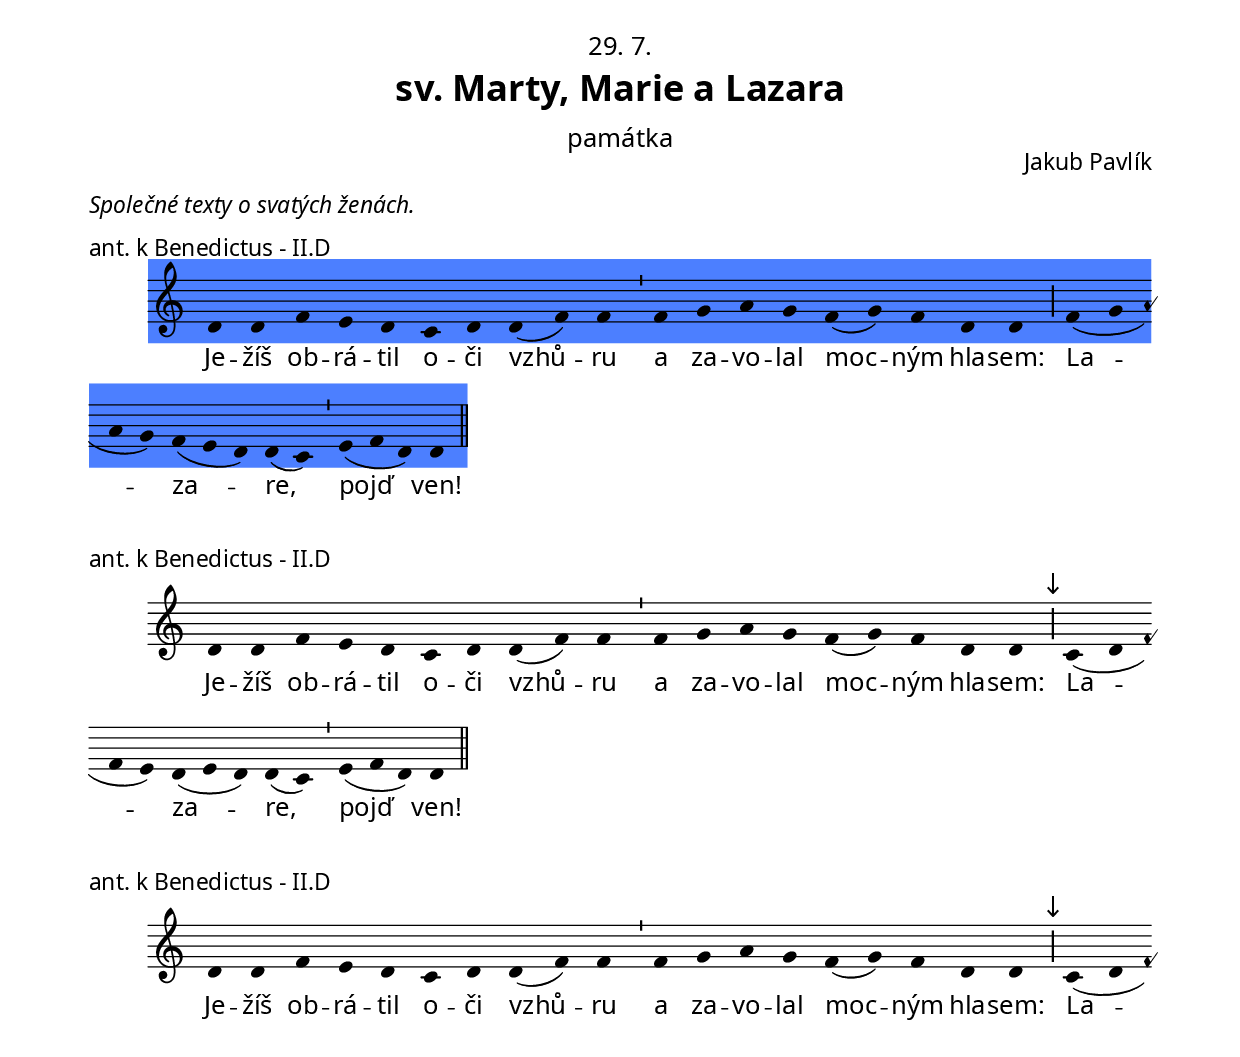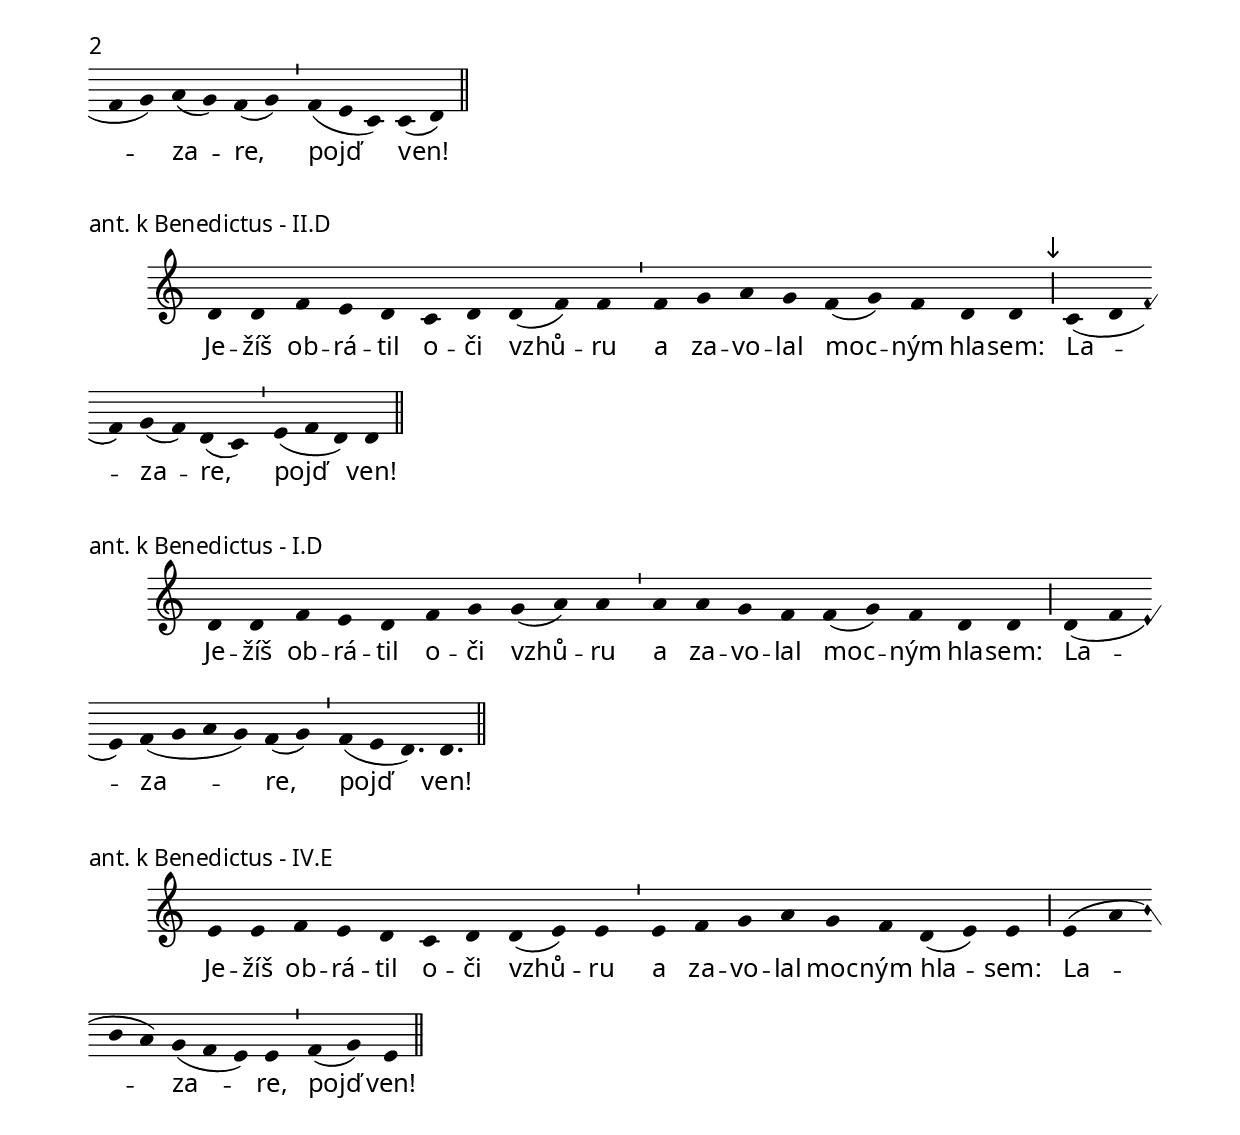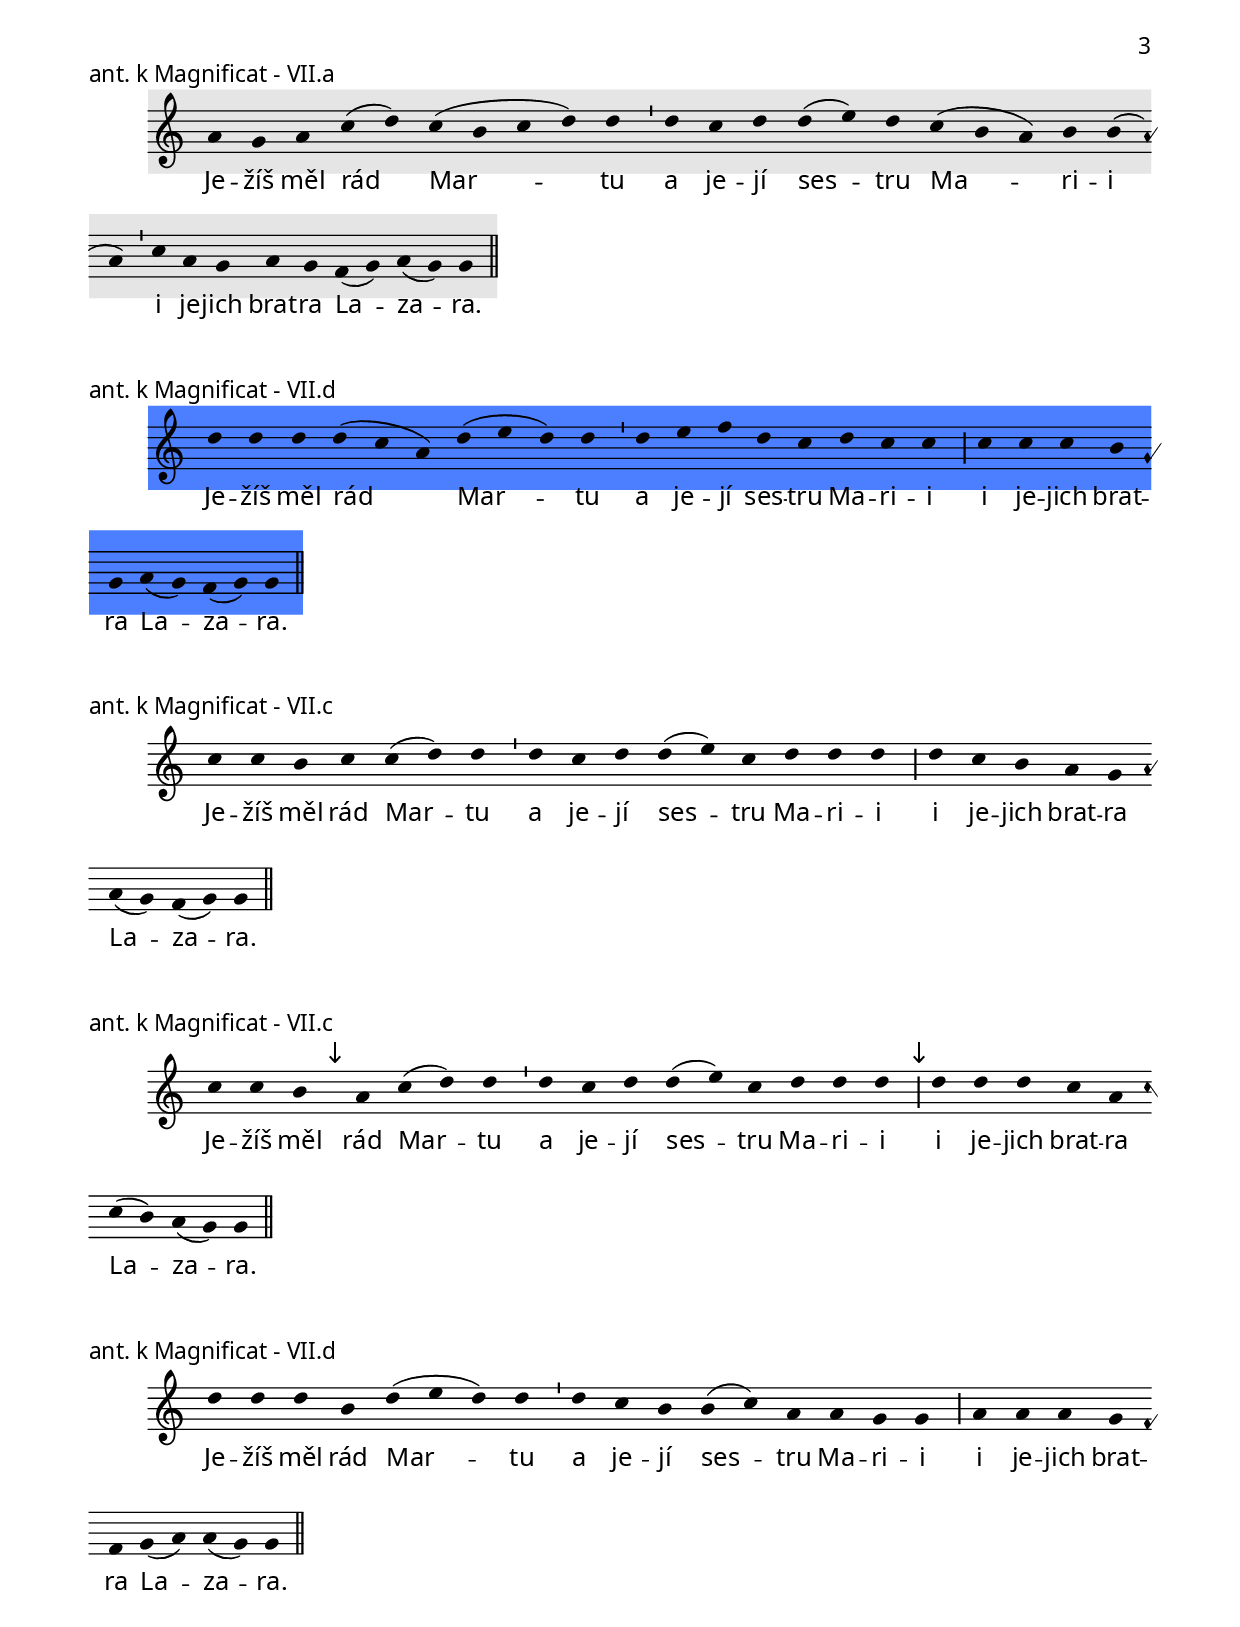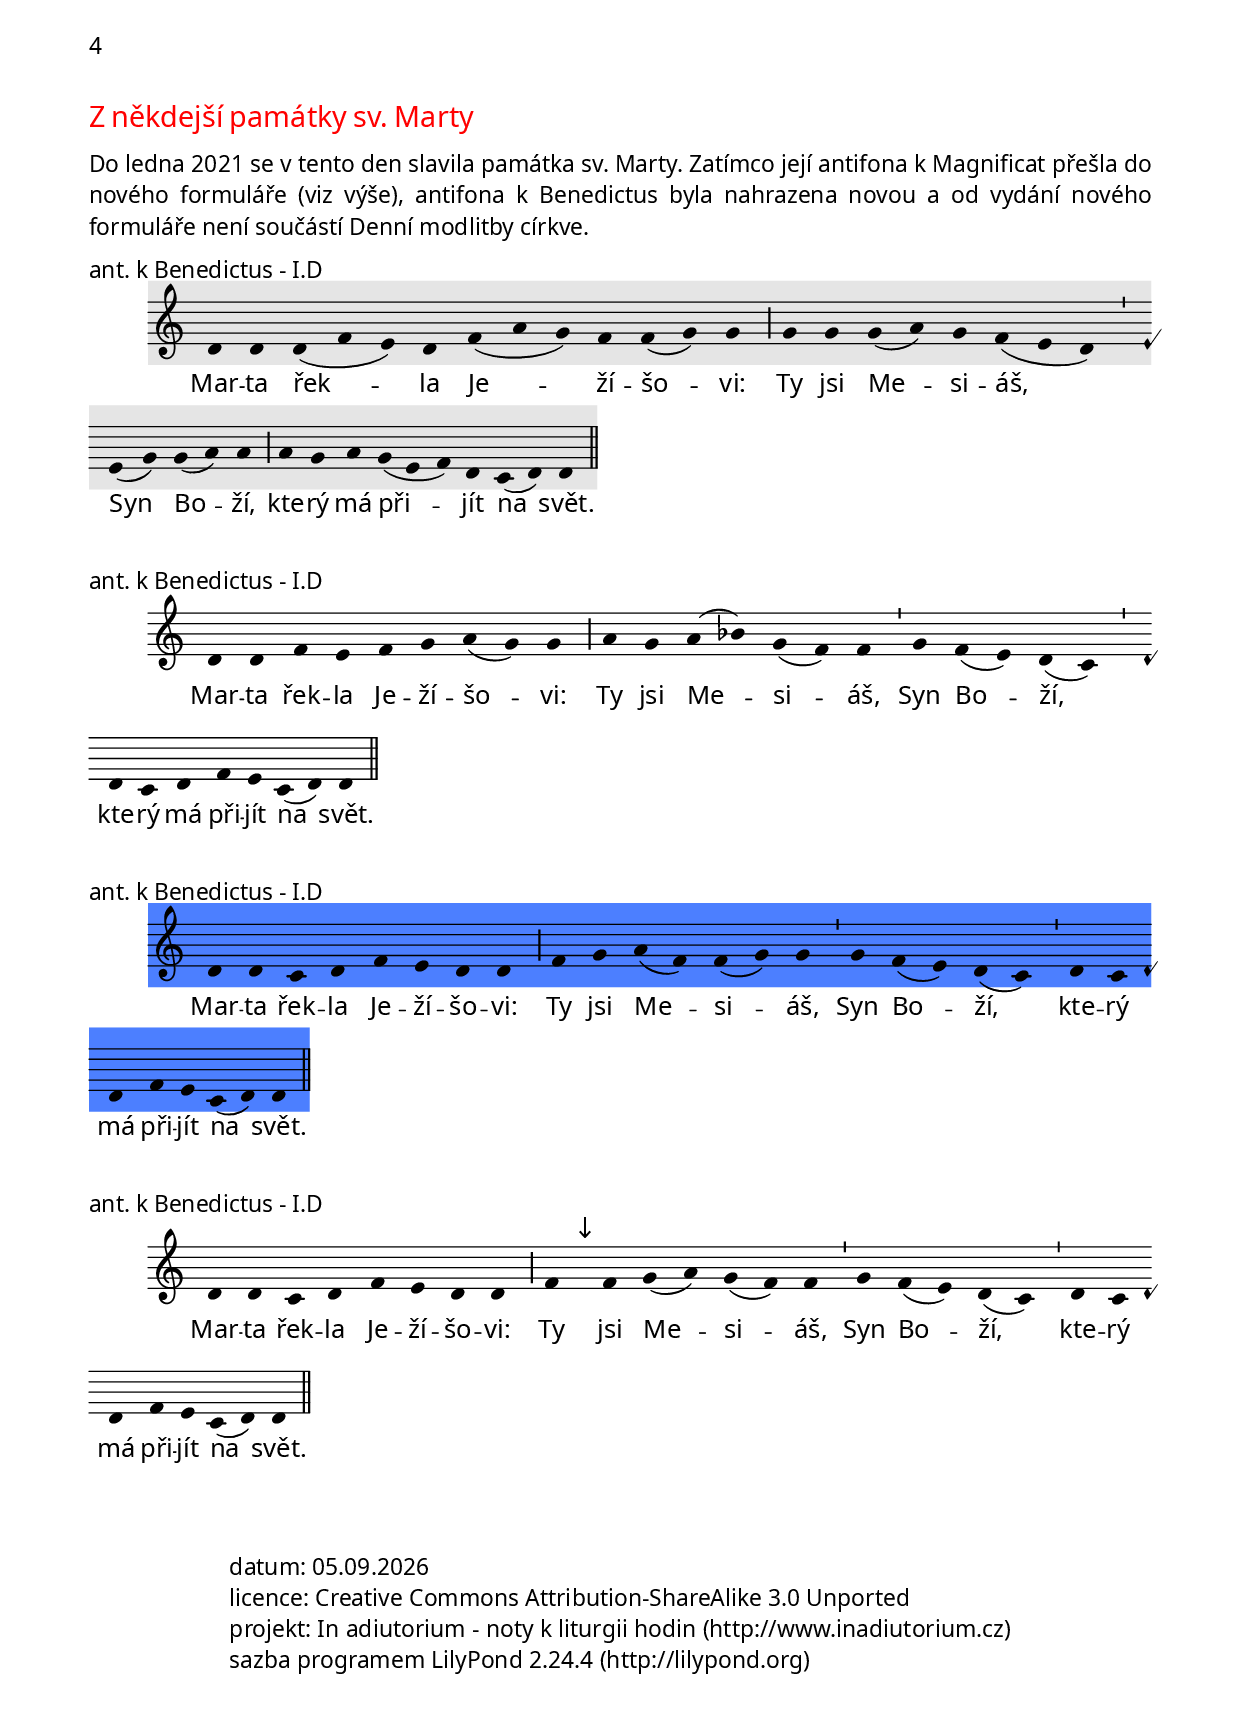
\version "2.15.40"

\include "../spolecne.ly"
\include "../dilyresponsorii.ly"

\header {
  title = \markup\titleSvatek
            "sv. Marty, Marie a Lazara"
            památka
            "29. 7."
  composer = "Jakub Pavlík"
}

\markup\communia #'(#:zena)

\score {
  \relative c' {
    \zvyraznovacModry
    \choralniRezim
    d4 d f e d c d d( f) f \barMin
    f g a g f( g) f d d \barMaior
    f( g a g) f( e d) d( c) \barMin
    e( f d) d \barFinalis
  }
  \addlyrics {
    Je -- žíš ob -- rá -- til o -- či vzhů -- ru
    a za -- vo -- lal moc -- ným hla -- sem:
    La -- za -- re,
    pojď ven!
  }
  \header {
    quid = "ant. k Benedictus"
    modus = "II"
    differentia = "D"
    psalmus = ""
    id = "aben"
    piece = \markup {\sestavTitulekBezZalmu}
  }
}

\score {
  \relative c' {
    \choralniRezim
    d4 d f e d c d d( f) f \barMin
    f g a g f( g) f d d \barMaior
    \mark\sipka c( d f e) d( e d) d( c) \barMin
    e( f d) d \barFinalis
  }
  \addlyrics {
    Je -- žíš ob -- rá -- til o -- či vzhů -- ru
    a za -- vo -- lal moc -- ným hla -- sem:
    La -- za -- re,
    pojď ven!
  }
  \header {
    quid = "ant. k Benedictus"
    modus = "II"
    differentia = "D"
    psalmus = ""
    id = "aben"
    piece = \markup {\sestavTitulekBezZalmu}
  }
}

\score {
  \relative c' {
    \choralniRezim
    d4 d f e d c d d( f) f \barMin
    f g a g f( g) f d d \barMaior
    \mark\sipka c( d f g) a( g) f( g) \barMin
    f( e c) c( d) \barFinalis
  }
  \addlyrics {
    Je -- žíš ob -- rá -- til o -- či vzhů -- ru
    a za -- vo -- lal moc -- ným hla -- sem:
    La -- za -- re,
    pojď ven!
  }
  \header {
    quid = "ant. k Benedictus"
    modus = "II"
    differentia = "D"
    psalmus = ""
    id = "aben"
    piece = \markup {\sestavTitulekBezZalmu}
  }
}

\score {
  \relative c' {
    \choralniRezim
    d4 d f e d c d d( f) f \barMin
    f g a g f( g) f d d \barMaior
    \mark\sipka c( d f) g( f) d( c) \barMin
    e( f d) d \barFinalis
  }
  \addlyrics {
    Je -- žíš ob -- rá -- til o -- či vzhů -- ru
    a za -- vo -- lal moc -- ným hla -- sem:
    La -- za -- re,
    pojď ven!
  }
  \header {
    quid = "ant. k Benedictus"
    modus = "II"
    differentia = "D"
    psalmus = ""
    id = "aben"
    piece = \markup {\sestavTitulekBezZalmu}
  }
}

\score {
  \relative c' {
    \choralniRezim
    d4 d f e d f g g( a) a \barMin
    a a g f f( g) f d d \barMaior
    d( f e) f( g a g) f( g) \barMin
    f( e d4.) d \barFinalis
  }
  \addlyrics {
    Je -- žíš ob -- rá -- til o -- či vzhů -- ru
    a za -- vo -- lal moc -- ným hla -- sem:
    La -- za -- re,
    pojď ven!
  }
  \header {
    quid = "ant. k Benedictus"
    modus = "I"
    differentia = "D"
    psalmus = ""
    id = "aben"
    piece = \markup {\sestavTitulekBezZalmu}
  }
}

\score {
  \relative c' {
    \choralniRezim
    e4 e f e d c d d( e) e \barMin
    e f g a g f d( e) e \barMaior
    e( a b a) g( f e) e \barMin
    f( g) e \barFinalis
  }
  \addlyrics {
    Je -- žíš ob -- rá -- til o -- či vzhů -- ru
    a za -- vo -- lal moc -- ným hla -- sem:
    La -- za -- re,
    pojď ven!
  }
  \header {
    quid = "ant. k Benedictus"
    modus = "IV"
    differentia = "E"
    psalmus = ""
    id = "aben"
    piece = \markup {\sestavTitulekBezZalmu}
  }
}

\pageBreak

\score {
  \relative c'' {
    \zvyraznovacSedy
    \choralniRezim
    a4 g a c( d) c( b c d) d \barMin
    d c d d( e) d c( b a) b b( a) \barMin
    c a g a g f( g) a( g) g \barFinalis
  }
  \addlyrics {
    Je -- žíš měl rád Mar -- tu
    a je -- jí ses -- tru Ma -- ri -- i
    i je -- jich brat -- ra La -- za -- ra.
  }
  \header {
    quid = "ant. k Magnificat"
    modus = "VII"
    differentia = "a"
    psalmus = ""
    placet = "_i_ v poslední části je nevhodně zvýrazněné"
    id = "amag"
    piece = \markup {\sestavTitulekBezZalmu}
  }
}

\score {
  \relative c'' {
    \zvyraznovacModry
    \choralniRezim
    d4 d d d( c a) d( e d) d \barMin
    d e f d c d c c \barMaior
    c c c b g a( g) f( g) g \barFinalis
  }
  \addlyrics {
    Je -- žíš měl rád Mar -- tu
    a je -- jí ses -- tru Ma -- ri -- i
    i je -- jich brat -- ra La -- za -- ra.
  }
  \header {
    quid = "ant. k Magnificat"
    modus = "VII"
    differentia = "d"
    psalmus = ""
    id = "amag"
    piece = \markup {\sestavTitulekBezZalmu}
  }
}

\score {
  \relative c'' {
    \choralniRezim
    c4 c b c c( d) d \barMin
    d c d d( e) c d d d \barMaior
    d c b a g a( g) f( g) g \barFinalis
  }
  \addlyrics {
    Je -- žíš měl rád Mar -- tu
    a je -- jí ses -- tru Ma -- ri -- i
    i je -- jich brat -- ra La -- za -- ra.
  }
  \header {
    quid = "ant. k Magnificat"
    modus = "VII"
    differentia = "c"
    psalmus = ""
    id = "amag"
    piece = \markup {\sestavTitulekBezZalmu}
  }
}

\score {
  \relative c'' {
    \choralniRezim
    c4 c b \mark\sipka a c( d) d \barMin
    d c d d( e) c d d d \barMaior
    \mark\sipka d d d c a c( b) a( g) g \barFinalis
  }
  \addlyrics {
    Je -- žíš měl rád Mar -- tu
    a je -- jí ses -- tru Ma -- ri -- i
    i je -- jich brat -- ra La -- za -- ra.
  }
  \header {
    quid = "ant. k Magnificat"
    modus = "VII"
    differentia = "c"
    psalmus = ""
    id = "amag"
    piece = \markup {\sestavTitulekBezZalmu}
  }
}

\score {
  \relative c'' {
    \choralniRezim
    d4 d d b d( e d) d \barMin
    d c b b( c) a a g g \barMaior
    a a a g f g( a) a( g) g \barFinalis
  }
  \addlyrics {
    Je -- žíš měl rád Mar -- tu
    a je -- jí ses -- tru Ma -- ri -- i
    i je -- jich brat -- ra La -- za -- ra.
  }
  \header {
    quid = "ant. k Magnificat"
    modus = "VII"
    differentia = "d"
    psalmus = ""
    id = "amag"
    piece = \markup {\sestavTitulekBezZalmu}
  }
}

\pageBreak

\markup\nadpisDen{Z někdejší památky sv. Marty}
\markup\justify{
  Do ledna 2021 se v tento den slavila památka sv. Marty.
  Zatímco její antifona k Magnificat přešla do nového formuláře (viz výše),
  antifona k Benedictus byla nahrazena novou
  a od vydání nového formuláře není součástí Denní modlitby církve.
}

\score {
  \relative c' {
    \zvyraznovacSedy
    \choralniRezim
    d4 d d( f e) d f( a g) f f( g) g \barMaior
    g g g( a) g f( e d) \barMin e( g) g( a) a \barMaior
    a g a g( e f) d c( d) d \barFinalis
  }
  \addlyrics {
    Mar -- ta řek -- la Je -- ží -- šo -- vi:
    Ty jsi Me -- si -- áš, Syn Bo -- ží,
    kte -- rý má při -- jít na svět.
  }
  \header {
    quid = "ant. k Benedictus"
    modus = "I"
    differentia = "D"
    psalmus = ""
    id = "marta-aben"
    piece = \markup {\sestavTitulekBezZalmu}
  }
}

\score {
  \relative c' {
    \choralniRezim
    d4 d f e f g a( g) g \barMaior
    a g a( bes) g( f) f \barMin
    g f( e) d( c) \barMin
    d c d f e c( d) d \barFinalis
  }
  \addlyrics {
    Mar -- ta řek -- la Je -- ží -- šo -- vi:
    Ty jsi Me -- si -- áš,
    Syn Bo -- ží,
    kte -- rý má při -- jít na svět.
  }
  \header {
    quid = "ant. k Benedictus"
    modus = "I"
    differentia = "D"
    psalmus = ""
    id = "marta-aben"
    piece = \markup {\sestavTitulekBezZalmu}
  }
}

\score {
  \relative c' {
    \zvyraznovacModry
    \choralniRezim
    d4 d c d f e d d \barMaior
    f g a( f) f( g) g \barMin
    g f( e) d( c) \barMin
    d c d f e c( d) d \barFinalis
  }
  \addlyrics {
    Mar -- ta řek -- la Je -- ží -- šo -- vi:
    Ty jsi Me -- si -- áš,
    Syn Bo -- ží,
    kte -- rý má při -- jít na svět.
  }
  \header {
    quid = "ant. k Benedictus"
    modus = "I"
    differentia = "D"
    psalmus = ""
    id = "marta-aben"
    piece = \markup {\sestavTitulekBezZalmu}
  }
}

\score {
  \relative c' {
    \choralniRezim
    d4 d c d f e d d \barMaior
    f \mark\sipka f g( a) g( f) f \barMin
    g f( e) d( c) \barMin
    d c d f e c( d) d \barFinalis
  }
  \addlyrics {
    Mar -- ta řek -- la Je -- ží -- šo -- vi:
    Ty jsi Me -- si -- áš,
    Syn Bo -- ží,
    kte -- rý má při -- jít na svět.
  }
  \header {
    quid = "ant. k Benedictus"
    modus = "I"
    differentia = "D"
    psalmus = ""
    id = "marta-aben"
    piece = \markup {\sestavTitulekBezZalmu}
  }
}
